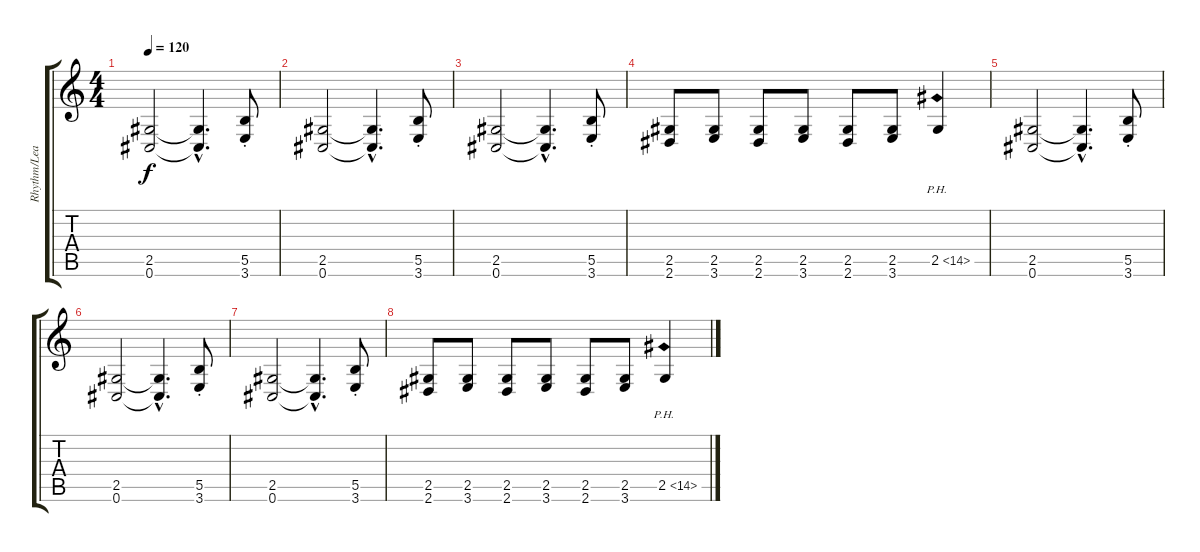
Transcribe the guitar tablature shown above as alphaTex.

\track ("Rhythm/Lead" "Rhythm/Lea") {instrument distortionguitar}
\staff {score tabs}
\tuning (Db4 Ab3 E3 B2 Gb2 Db2) {hide}
\ts (4 4)
\tempo 120
\clef g2
\ks c
(2.5 0.6).2{dy f} (2.5{hac t} 0.6{hac t}).4{d} (5.5{st} 3.6{st}).8 |
(2.5 0.6).2 (2.5{hac t} 0.6{hac t}).4{d} (5.5{st} 3.6{st}).8 |
(2.5 0.6).2 (2.5{hac t} 0.6{hac t}).4{d} (5.5{st} 3.6{st}).8 |
(2.5 2.6).8 (2.5 3.6).8 (2.5 2.6).8 (2.5 3.6).8 (2.5 2.6).8 (2.5 3.6).8 2.5{ph 12}.4 |
(2.5 0.6).2 (2.5{hac t} 0.6{hac t}).4{d} (5.5{st} 3.6{st}).8 |
(2.5 0.6).2 (2.5{hac t} 0.6{hac t}).4{d} (5.5{st} 3.6{st}).8 |
(2.5 0.6).2 (2.5{hac t} 0.6{hac t}).4{d} (5.5{st} 3.6{st}).8 |
(2.5 2.6).8 (2.5 3.6).8 (2.5 2.6).8 (2.5 3.6).8 (2.5 2.6).8 (2.5 3.6).8 2.5{ph 12}.4
